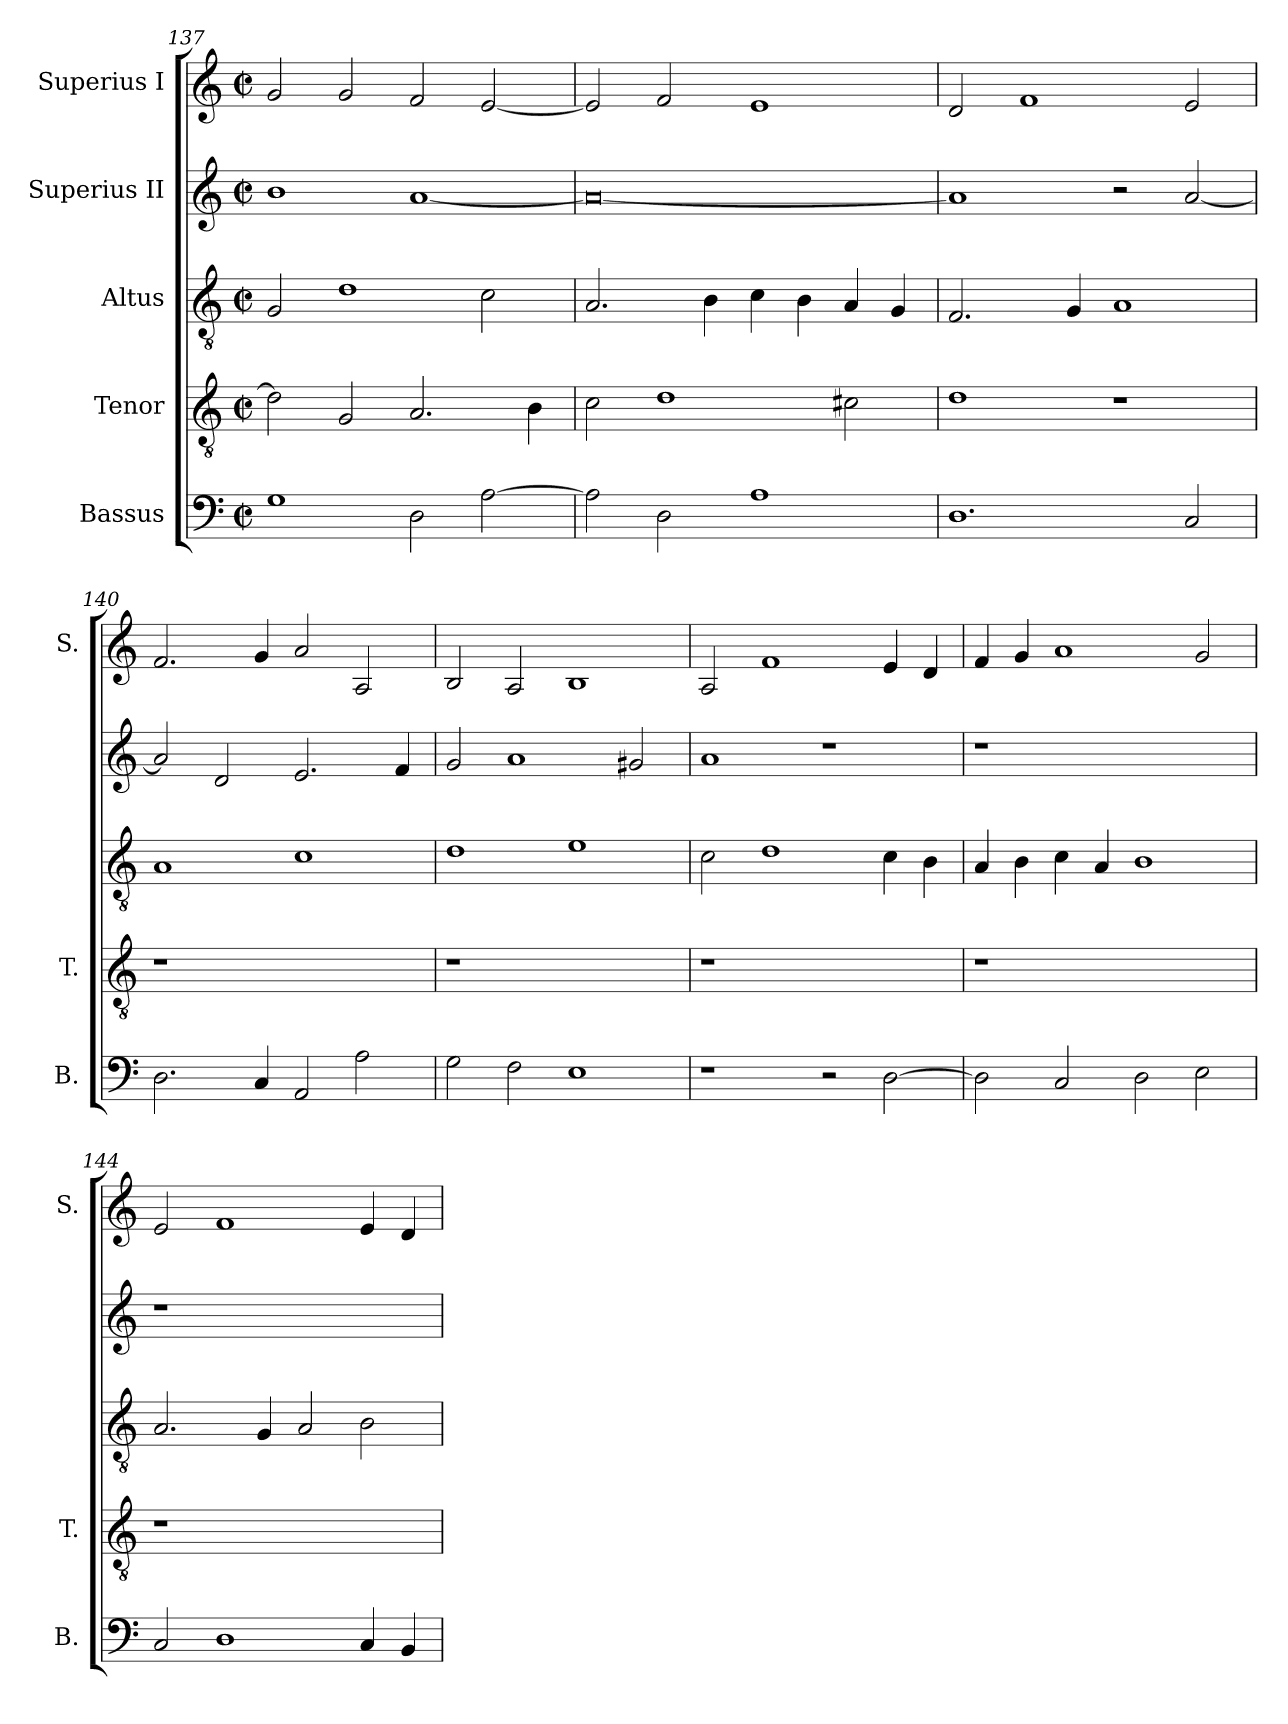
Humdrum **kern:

**kern	**kern	**kern	**kern	**kern
*part5	*part4	*part3	*part2	*part1
*staff5	*staff4	*staff3	*staff2	*staff1
*I"Bassus	*I"Tenor	*I"Altus	*I"Superius II	*I"Superius I
*I'B.	*I'T.	*	*	*I'S.
*clefF4	*clefGv2	*clefGv2	*clefG2	*clefG2
*	*ITrd7c12	*ITrd7c12	*	*
*k[]	*k[]	*k[]	*k[]	*k[]
*C:	*C:	*C:	*C:	*C:
*M2/2	*M2/2	*M2/2	*M2/2	*M2/2
*met(c|)	*met(c|)	*met(c|)	*met(c|)	*met(c|)
=137	=137	=137	=137	=137
1Gi	2Di\]	2GGi/	1bi	2gi/
.	2GGi/	1Di	.	2gi/
2Di\	2.AAi/	.	[<1ai	2fi/
[>2Ai\	.	2Ci\	.	[<2ei/
.	4BBi\	.	.	.
=138	=138	=138	=138	=138
2Ai\]	2Ci\	2.AAi/	0ai_<	2ei/]
2Di\	1Di	.	.	2fi/
.	.	4BBi\	.	.
1Ai	.	4Ci\	.	1ei
.	.	4BBi\	.	.
.	2C#Xi\	4AAi/	.	.
.	.	4GGi/	.	.
!!LO:LB:g=z
=139	=139	=139	=139	=139
1.Di	1Di	2.FFi/	1ai]	2di/
.	.	.	.	1fi
.	.	4GGi/	.	.
.	1r	1AAi	2r	.
2Ci/	.	.	[<2ai/	2ei/
=140	=140	=140	=140	=140
!	!LO:N:vis=1	!	!	!
2.Di\	1r	1AAi	2ai/]	2.fi/
.	.	.	2di/	.
4Ci/	.	.	.	4gi/
2AAi/	1ryy	1Ci	2.ei/	2ai/
2Ai\	.	.	.	2Ai/
.	.	.	4fi/	.
=141	=141	=141	=141	=141
!	!LO:N:vis=1	!	!	!
2Gi\	1r	1Di	2gi/	2Bi/
2Fi\	.	.	1ai	2Ai/
1Ei	1ryy	1Ei	.	1Bi
.	.	.	2g#Xi/	.
=142	=142	=142	=142	=142
!	!LO:N:vis=1	!	!	!
1r	1r	2Ci\	1ai	2Ai/
.	.	1Di	.	1fi
2r	1ryy	.	1r	.
[>2Di\	.	4Ci\	.	4ei/
.	.	4BBi\	.	4di/
=143	=143	=143	=143	=143
!	!LO:N:vis=1	!	!LO:N:vis=1	!
2Di\]	1r	4AAi/	1r	4fi/
.	.	4BBi\	.	4gi/
2Ci/	.	4Ci\	.	1ai
.	.	4AAi/	.	.
2Di\	1ryy	1BBi	1ryy	.
2Ei\	.	.	.	2gi/
!!LO:PB:g=z
=144	=144	=144	=144	=144
!	!LO:N:vis=1	!	!LO:N:vis=1	!
2Ci/	1r	2.AAi/	1r	2ei/
1Di	.	.	.	1fi
.	.	4GGi/	.	.
.	1ryy	2AAi/	1ryy	.
4Ci/	.	2BBi\	.	4ei/
4BBi/	.	.	.	4di/
=	=	=	=	=
*-	*-	*-	*-	*-
